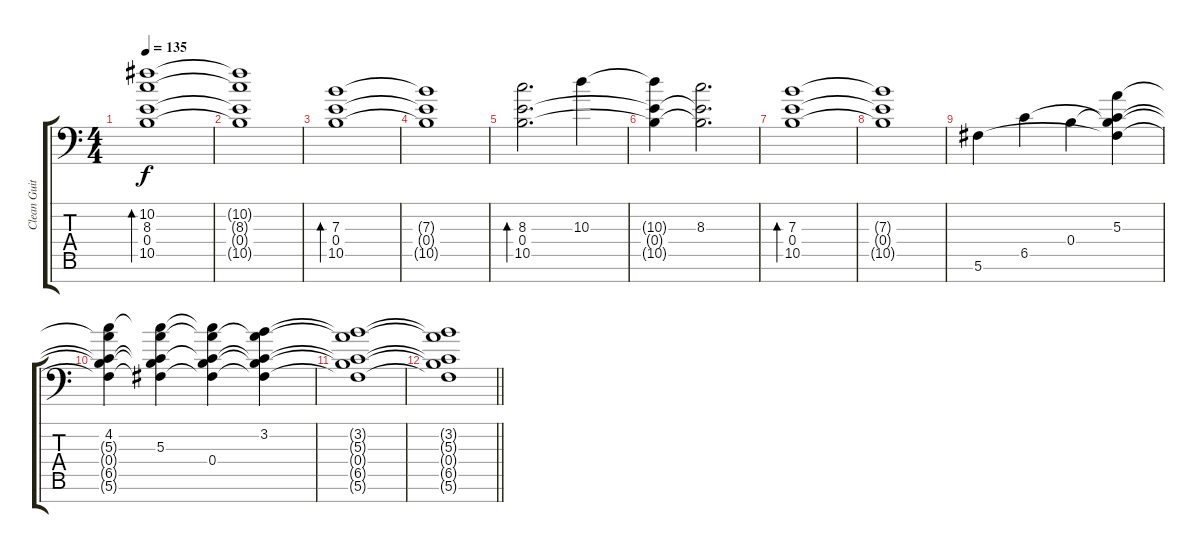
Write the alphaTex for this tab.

\track ("Clean Guitar" "Clean Guit") {instrument electricguitarjazz}
\staff {score tabs}
\tuning (Db4 Ab3 E3 B2 Gb2 Db2 Ab1) {hide}
\ts (4 4)
\tempo 135
\clef f4
\ks c
(10.2 8.3 0.4 10.5).1{bd 480 dy f} |
(10.2{t} 8.3{t} 0.4{t} 10.5{t}).1 |
(7.3 0.4 10.5).1{bd 480} |
(7.3{t} 0.4{t} 10.5{t}).1 |
(8.3 0.4 10.5).2{d bd 480} 10.3.4 |
(10.3{t} 0.4{t} 10.5{t}).4 (8.3 0.4{t} 10.5{t}).2{d} |
(7.3 0.4 10.5).1{bd 480} |
(7.3{t} 0.4{t} 10.5{t}).1 |
5.6.4 6.5.4 0.4.4 (5.3 0.4{t} 6.5{t} 5.6{t}).4 |
(4.2 5.3{t} 0.4{t} 6.5{t} 5.6{t}).4 (4.2{t} 5.3 0.4{t} 6.5{t} 5.6{t}).4 (4.2{t} 5.3{t} 0.4 6.5{t} 5.6{t}).4 (3.2 5.3{t} 0.4{t} 6.5{t} 5.6{t}).4 |
(3.2{t} 5.3{t} 0.4{t} 6.5{t} 5.6{t}).1 |
\barLineRight lightlight
(3.2{t} 5.3{t} 0.4{t} 6.5{t} 5.6{t}).1
